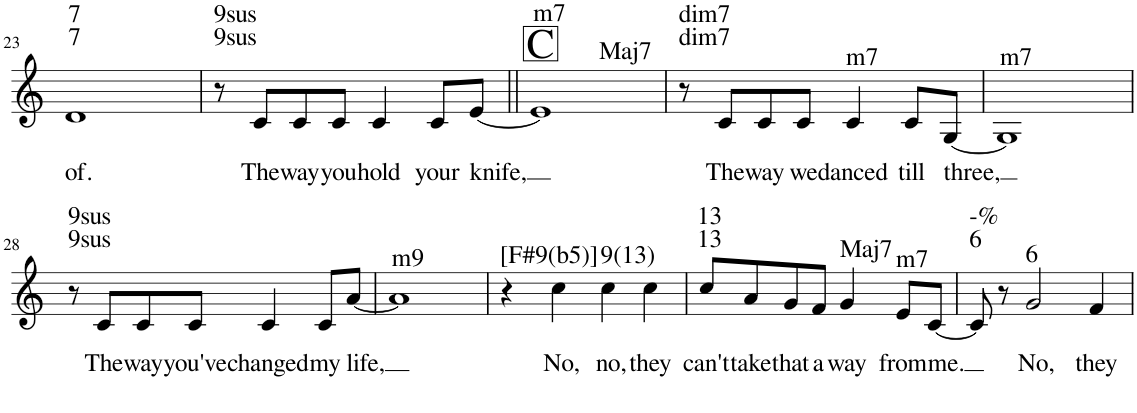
**kern	**text	**text	**harte
*part1	*part1	*part1	*part1
*staff1	*staff1	*staff1	*
*I"Voice	*	*	*
!!LO:PB:g=z
*clefG2	*	*	*
*k[]	*	*	*
=23	=23	=23	=23
!	!	!LO:LY:b	!LO:H:n=1:kt=7
!	!	!	!LO:H:n=2:kt=7
1d	.	of.	D:7 D:7
=24	=24	=24	=24
!	!	!	!LO:H:n=1:kt=9sus
!	!	!	!LO:H:n=2:kt=9sus
8r	.	.	G:sus4(7,9) G:sus4(7,9)
!	!	!LO:LY:b	!
8c/L	.	The	.
!	!	!LO:LY:b	!
8c/	.	way	.
!	!	!LO:LY:b	!
8c/J	.	you	.
!	!	!LO:LY:b	!
4c/	.	hold	.
!	!	!LO:LY:b	!
8c/L	.	your	.
!	!	!LO:LY:b	!
[8e/J	.	knife,	.
=25||	=25||	=25||	=25||
!	!	!	!LO:H:kt=m7
*^	*	*	*
1e]	2ryy	.	.	D:min7
!	!	!	!	!LO:H:kt=Maj7
.	2ryy	.	.	C:maj7
=26	=26	=26	=26	=26
!	!	!	!	!LO:H:n=1:kt=dim7
!	!	!	!	!LO:H:n=2:kt=dim7
*v	*v	*	*	*
8r	.	.	Eb:dim7 Eb:dim7
!	!	!LO:LY:b	!
8c/L	.	The	.
!	!	!LO:LY:b	!
8c/	.	way	.
!	!	!LO:LY:b	!
8c/J	.	we	.
!	!	!LO:LY:b	!LO:H:kt=m7
4c/	.	danced	E:min7
!	!	!LO:LY:b	!
8c/L	.	till	.
!	!	!LO:LY:b	!
[8G/J	.	three,	.
=27	=27	=27	=27
!	!	!	!LO:H:kt=m7
1G]	.	.	D:min7
!!LO:LB:g=z
=28	=28	=28	=28
!	!	!	!LO:H:n=1:kt=9sus
!	!	!	!LO:H:n=2:kt=9sus
8r	.	.	G:sus4(7,9) G:sus4(7,9)
!	!	!LO:LY:b	!
8c/L	.	The	.
!	!	!LO:LY:b	!
8c/	.	way	.
!	!	!LO:LY:b	!
8c/J	.	you've	.
!	!	!LO:LY:b	!
4c/	.	changed	.
!	!	!LO:LY:b	!
8c/L	.	my	.
!	!	!LO:LY:b	!
[8a/J	.	life,	.
=29	=29	=29	=29
!	!	!	!LO:H:kt=m9
1a]	.	.	G:min9
=30	=30	=30	=30
!	!	!	!LO:H:kt=[F#9(b5)]
4r	.	.	N
!	!	!LO:LY:b	!
4cc\	.	No,	.
!	!	!LO:LY:b	!LO:H:kt=9
4cc\	.	no,	C:9(13)
!	!	!LO:LY:b	!
4cc\	.	they	.
=31	=31	=31	=31
!	!	!LO:LY:b	!LO:H:n=1:kt=13
!	!	!	!LO:H:n=2:kt=13
8cc/L	.	can't	G:9(11,13) G:9(11,13)
!	!	!LO:LY:b	!
8a/	.	take	.
!	!	!LO:LY:b	!
8g/	.	that	.
!	!	!LO:LY:b	!
8f/J	.	a-	.
!	!	!LO:LY:b	!LO:H:kt=Maj7
4g/	.	-way	F:maj7
!	!	!LO:LY:b	!LO:H:kt=m7
8e/L	.	from	D:min7
!	!	!LO:LY:b	!
[8c/J	.	me.	.
=32	=32	=32	=32
!	!	!	!LO:H:n=1:kt=6
8c/]	.	.	C:maj6 F:min
8r	.	.	.
!	!	!LO:LY:b	!LO:H:kt=6
2g/	.	No,	C:maj6
!	!	!LO:LY:b	!
4f/	.	they	.
=	=	=	=
*-	*-	*-	*-
